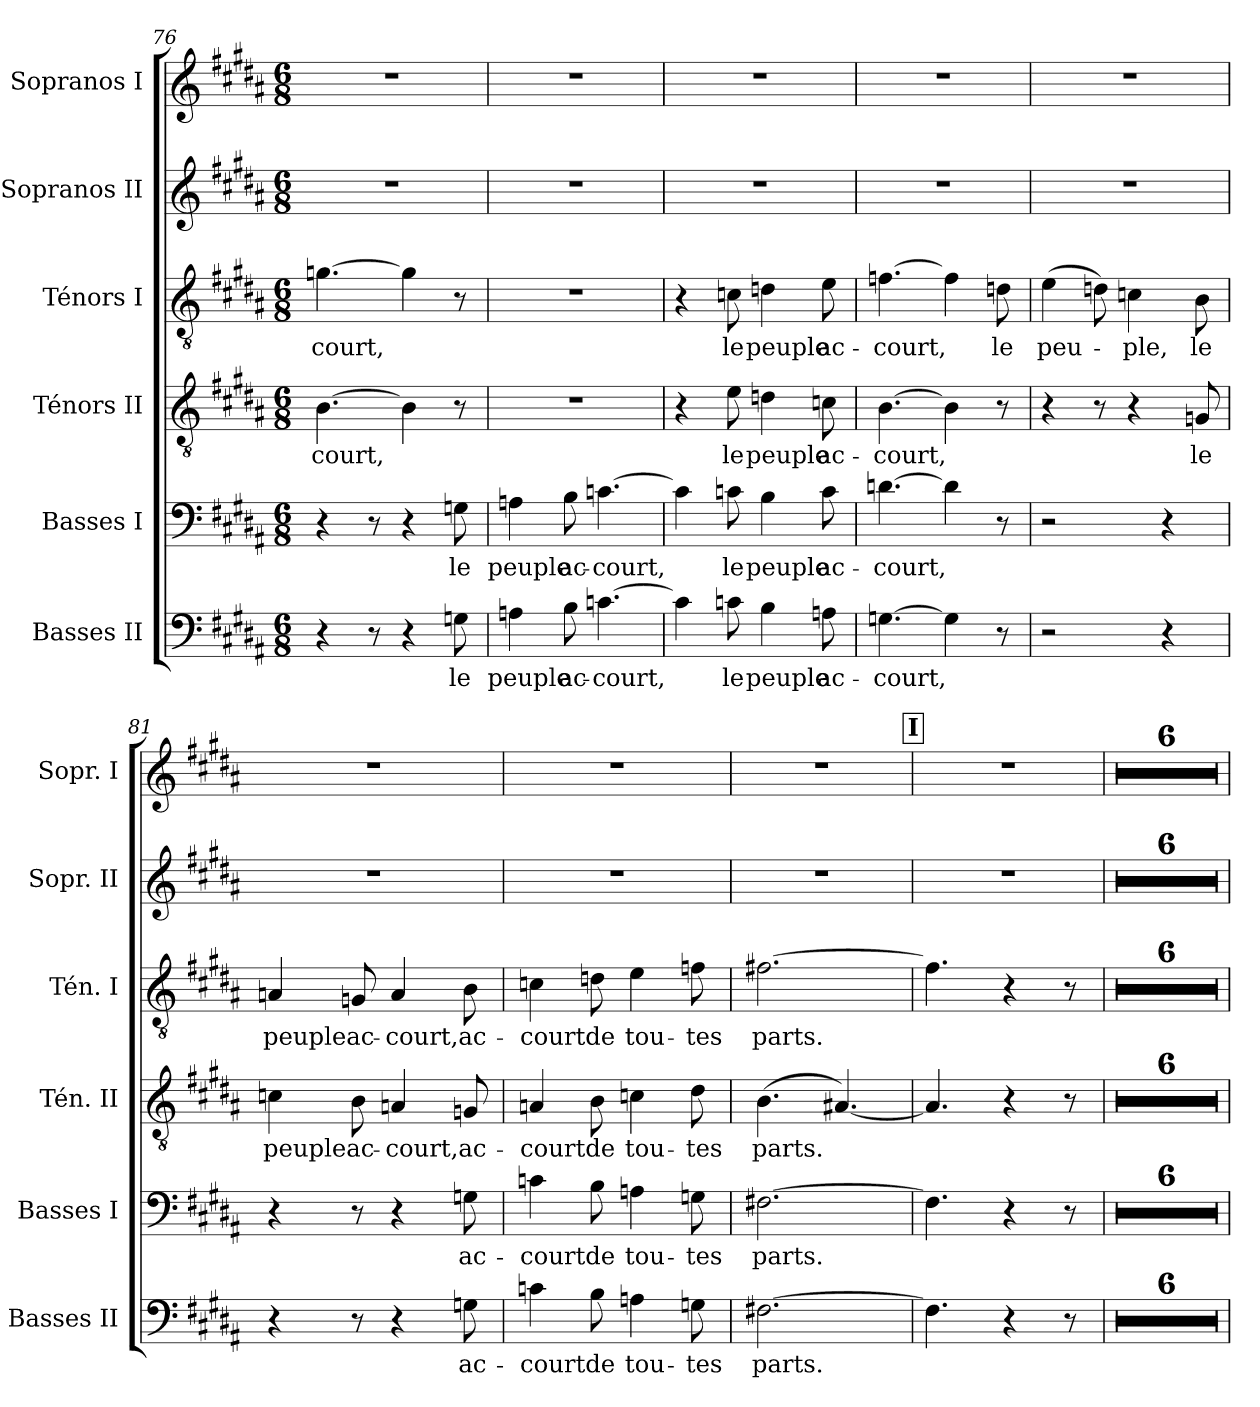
**kern	**text	**kern	**text	**kern	**text	**kern	**text	**kern	**kern
*part6	*part6	*part5	*part5	*part4	*part4	*part3	*part3	*part2	*part1
*staff6	*staff6	*staff5	*staff5	*staff4	*staff4	*staff3	*staff3	*staff2	*staff1
*I"Basses II	*	*I"Basses I	*	*I"Ténors II	*	*I"Ténors I	*	*I"Sopranos II	*I"Sopranos I
*I'Basses II	*	*I'Basses I	*	*I'Tén. II	*	*I'Tén. I	*	*I'Sopr. II	*I'Sopr. I
*clefF4	*	*clefF4	*	*clefGv2	*	*clefGv2	*	*clefG2	*clefG2
*k[f#c#g#d#a#]	*	*k[f#c#g#d#a#]	*	*k[f#c#g#d#a#]	*	*k[f#c#g#d#a#]	*	*k[f#c#g#d#a#]	*k[f#c#g#d#a#]
*M6/8	*	*M6/8	*	*M6/8	*	*M6/8	*	*M6/8	*M6/8
=76	=76	=76	=76	=76	=76	=76	=76	=76	=76
!	!	!	!	!	!LO:LY:b	!	!LO:LY:b	!	!
4r	.	4r	.	[4.B\	-court,	[4.gn\	-court,	2.r	2.r
8r	.	8r	.	.	.	.	.	.	.
4r	.	4r	.	4B\]	.	4g\]	.	.	.
!	!LO:LY:b	!	!LO:LY:b	!	!	!	!	!	!
8Gn\	le	8Gn\	le	8r	.	8r	.	.	.
=77	=77	=77	=77	=77	=77	=77	=77	=77	=77
!	!LO:LY:b	!	!LO:LY:b	!	!	!	!	!	!
4An\	peuple	4An\	peuple	2.r	.	2.r	.	2.r	2.r
!	!LO:LY:b	!	!LO:LY:b	!	!	!	!	!	!
8B\	ac-	8B\	ac-	.	.	.	.	.	.
!	!LO:LY:b	!	!LO:LY:b	!	!	!	!	!	!
[4.cn\	-court,	[4.cn\	-court,	.	.	.	.	.	.
=78	=78	=78	=78	=78	=78	=78	=78	=78	=78
4c\]	.	4c\]	.	4r	.	4r	.	2.r	2.r
!	!LO:LY:b	!	!LO:LY:b	!	!LO:LY:b	!	!LO:LY:b	!	!
8cn\	le	8cn\	le	8e\	le	8cn\	le	.	.
!	!LO:LY:b	!	!LO:LY:b	!	!LO:LY:b	!	!LO:LY:b	!	!
4B\	peuple	4B\	peuple	4dn\	peuple	4dn\	peuple	.	.
!	!LO:LY:b	!	!LO:LY:b	!	!LO:LY:b	!	!LO:LY:b	!	!
8An\	ac-	8c\	ac-	8cn\	ac-	8e\	ac-	.	.
=79	=79	=79	=79	=79	=79	=79	=79	=79	=79
!	!LO:LY:b	!	!LO:LY:b	!	!LO:LY:b	!	!LO:LY:b	!	!
[4.Gn\	-court,	[4.dn\	-court,	[4.B\	-court,	[4.fn\	-court,	2.r	2.r
4G\]	.	4d\]	.	4B\]	.	4f\]	.	.	.
!	!	!	!	!	!	!	!LO:LY:b	!	!
8r	.	8r	.	8r	.	8dn\	le	.	.
!!LO:PB:g=z
=80	=80	=80	=80	=80	=80	=80	=80	=80	=80
!	!	!	!	!	!	!	!LO:LY:b	!	!
2r	.	2r	.	4r	.	(>4e\	peu-	2.r	2.r
.	.	.	.	8r	.	8dn\)	.	.	.
!	!	!	!	!	!	!	!LO:LY:b	!	!
.	.	.	.	4r	.	4cn\	-ple,	.	.
4r	.	4r	.	.	.	.	.	.	.
!	!	!	!	!	!LO:LY:b	!	!LO:LY:b	!	!
.	.	.	.	8Gn/	le	8B\	le	.	.
=81	=81	=81	=81	=81	=81	=81	=81	=81	=81
!	!	!	!	!	!LO:LY:b	!	!LO:LY:b	!	!
4r	.	4r	.	4cn\	peuple	4An/	peuple	2.r	2.r
!	!	!	!	!	!LO:LY:b	!	!LO:LY:b	!	!
8r	.	8r	.	8B\	ac-	8Gn/	ac-	.	.
!	!	!	!	!	!LO:LY:b	!	!LO:LY:b	!	!
4r	.	4r	.	4An/	-court,	4A/	-court,	.	.
!	!LO:LY:b	!	!LO:LY:b	!	!LO:LY:b	!	!LO:LY:b	!	!
8Gn\	ac-	8Gn\	ac-	8Gn/	ac-	8B\	ac-	.	.
=82	=82	=82	=82	=82	=82	=82	=82	=82	=82
!	!LO:LY:b	!	!LO:LY:b	!	!LO:LY:b	!	!LO:LY:b	!	!
4cn\	-court	4cn\	-court	4An/	-court	4cn\	-court	2.r	2.r
!	!LO:LY:b	!	!LO:LY:b	!	!LO:LY:b	!	!LO:LY:b	!	!
8B\	de	8B\	de	8B\	de	8dn\	de	.	.
!	!LO:LY:b	!	!LO:LY:b	!	!LO:LY:b	!	!LO:LY:b	!	!
4An\	tou-	4An\	tou-	4cn\	tou-	4e\	tou-	.	.
!	!LO:LY:b	!	!LO:LY:b	!	!LO:LY:b	!	!LO:LY:b	!	!
8Gn\	tes	8Gn\	tes	8d#\	tes	8fn\	tes	.	.
=83	=83	=83	=83	=83	=83	=83	=83	=83	=83
!	!LO:LY:b	!	!LO:LY:b	!	!LO:LY:b	!	!LO:LY:b	!	!
[2.F#X\	parts.	[2.F#X\	parts.	(>4.B\	parts.	[2.f#X\	parts.	2.r	2.r
.	.	.	.	[4.A#X/)	.	.	.	.	.
!!LO:REH:place=s1:a:B:fs=14:t=I
=84	=84	=84	=84	=84	=84	=84	=84	=84	=84
4.F#\]	.	4.F#\]	.	4.A#/]	.	4.f#\]	.	2.r	2.r
4r	.	4r	.	4r	.	4r	.	.	.
8r	.	8r	.	8r	.	8r	.	.	.
=85	=85	=85	=85	=85	=85	=85	=85	=85	=85
2.r	.	2.r	.	2.r	.	2.r	.	2.r	2.r
=86	=86	=86	=86	=86	=86	=86	=86	=86	=86
2.r	.	2.r	.	2.r	.	2.r	.	2.r	2.r
=87	=87	=87	=87	=87	=87	=87	=87	=87	=87
2.r	.	2.r	.	2.r	.	2.r	.	2.r	2.r
!!LO:PB:g=z
=88	=88	=88	=88	=88	=88	=88	=88	=88	=88
2.r	.	2.r	.	2.r	.	2.r	.	2.r	2.r
=89	=89	=89	=89	=89	=89	=89	=89	=89	=89
2.r	.	2.r	.	2.r	.	2.r	.	2.r	2.r
=90	=90	=90	=90	=90	=90	=90	=90	=90	=90
2.r	.	2.r	.	2.r	.	2.r	.	2.r	2.r
=	=	=	=	=	=	=	=	=	=
*-	*-	*-	*-	*-	*-	*-	*-	*-	*-
